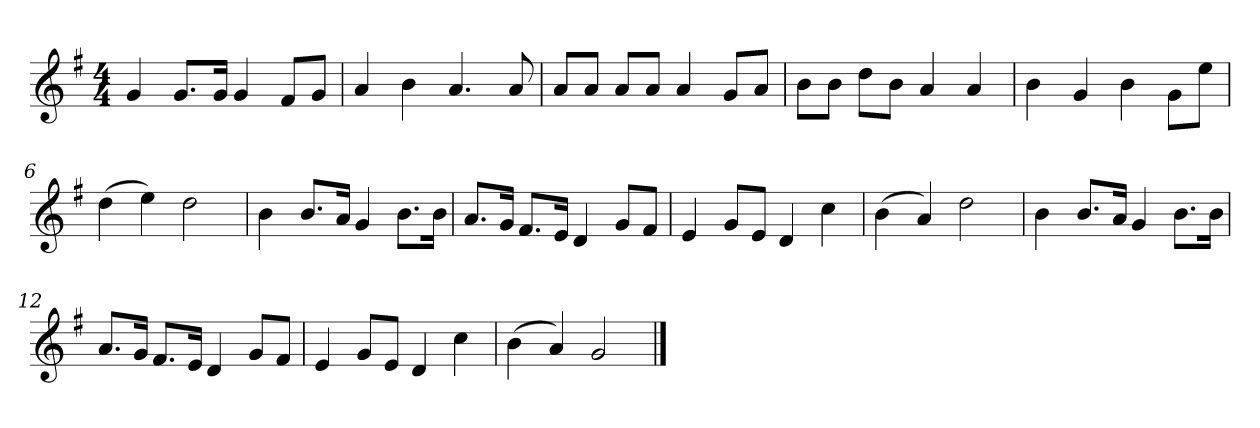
**kern
*part1
*staff1
*k[f#]
*M4/4
*MM120
=1
4g
8.gL
16gJk
4g
8f#L
8gJ
=2
4a
4b
4.a
8a
=3
8aL
8aJ
8aL
8aJ
4a
8gL
8aJ
=4
8bL
8bJ
8ddL
8bJ
4a
4a
=5
4b
4g
4b
8gL
8eeJ
=6
(4dd
4ee)
2dd
=7
4b
8.bL
16aJk
4g
8.bL
16bJk
=8
8.aL
16gJk
8.f#L
16eJk
4d
8gL
8f#J
=9
4e
8gL
8eJ
4d
4cc
=10
(4b
4a)
2dd
=11
4b
8.bL
16aJk
4g
8.bL
16bJk
=12
8.aL
16gJk
8.f#L
16eJk
4d
8gL
8f#J
=13
4e
8gL
8eJ
4d
4cc
=14
(4b
4a)
2g
==
*-
